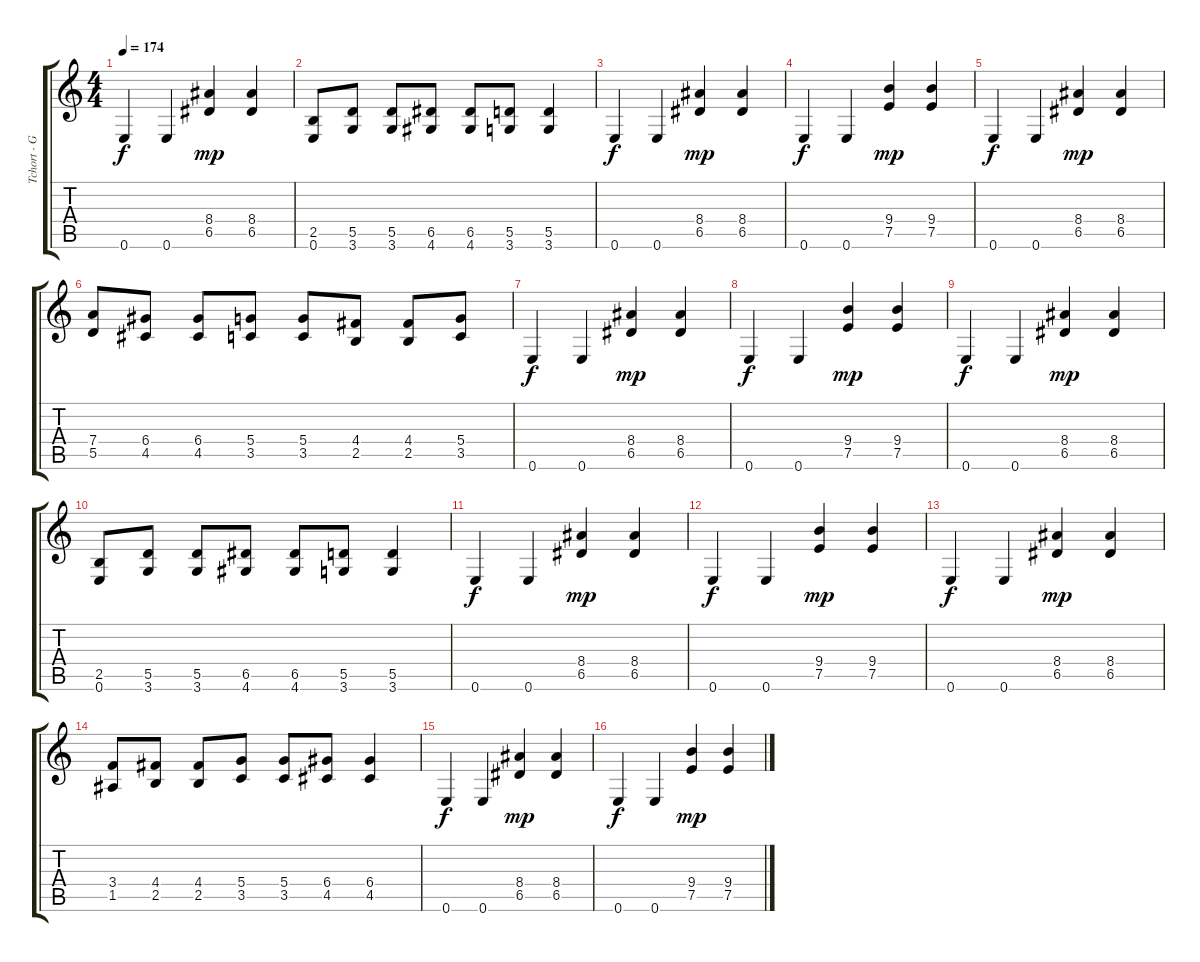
\track ("Tchort - Guitar" "Tchort - G") {instrument distortionguitar}
\staff {score tabs}
\tuning (E4 B3 G3 D3 A2 E2) {hide}
\ts (4 4)
\tempo 174
\clef g2
\ks c
0.6.4{dy f} 0.6.4 (8.4 6.5).4{dy mp} (8.4 6.5).4 |
(2.5 0.6).8 (5.5 3.6).8 (5.5 3.6).8 (6.5 4.6).8 (6.5 4.6).8 (5.5 3.6).8 (5.5 3.6).4 |
0.6.4{dy f} 0.6.4 (8.4 6.5).4{dy mp} (8.4 6.5).4 |
0.6.4{dy f} 0.6.4 (9.4 7.5).4{dy mp} (9.4 7.5).4 |
0.6.4{dy f} 0.6.4 (8.4 6.5).4{dy mp} (8.4 6.5).4 |
(7.4 5.5).8 (6.4 4.5).8 (6.4 4.5).8 (5.4 3.5).8 (5.4 3.5).8 (4.4 2.5).8 (4.4 2.5).8 (5.4 3.5).8 |
0.6.4{dy f} 0.6.4 (8.4 6.5).4{dy mp} (8.4 6.5).4 |
0.6.4{dy f} 0.6.4 (9.4 7.5).4{dy mp} (9.4 7.5).4 |
0.6.4{dy f} 0.6.4 (8.4 6.5).4{dy mp} (8.4 6.5).4 |
(2.5 0.6).8 (5.5 3.6).8 (5.5 3.6).8 (6.5 4.6).8 (6.5 4.6).8 (5.5 3.6).8 (5.5 3.6).4 |
0.6.4{dy f} 0.6.4 (8.4 6.5).4{dy mp} (8.4 6.5).4 |
0.6.4{dy f} 0.6.4 (9.4 7.5).4{dy mp} (9.4 7.5).4 |
0.6.4{dy f} 0.6.4 (8.4 6.5).4{dy mp} (8.4 6.5).4 |
(3.4 1.5).8 (4.4 2.5).8 (4.4 2.5).8 (5.4 3.5).8 (5.4 3.5).8 (6.4 4.5).8 (6.4 4.5).4 |
0.6.4{dy f} 0.6.4 (8.4 6.5).4{dy mp} (8.4 6.5).4 |
0.6.4{dy f} 0.6.4 (9.4 7.5).4{dy mp} (9.4 7.5).4
